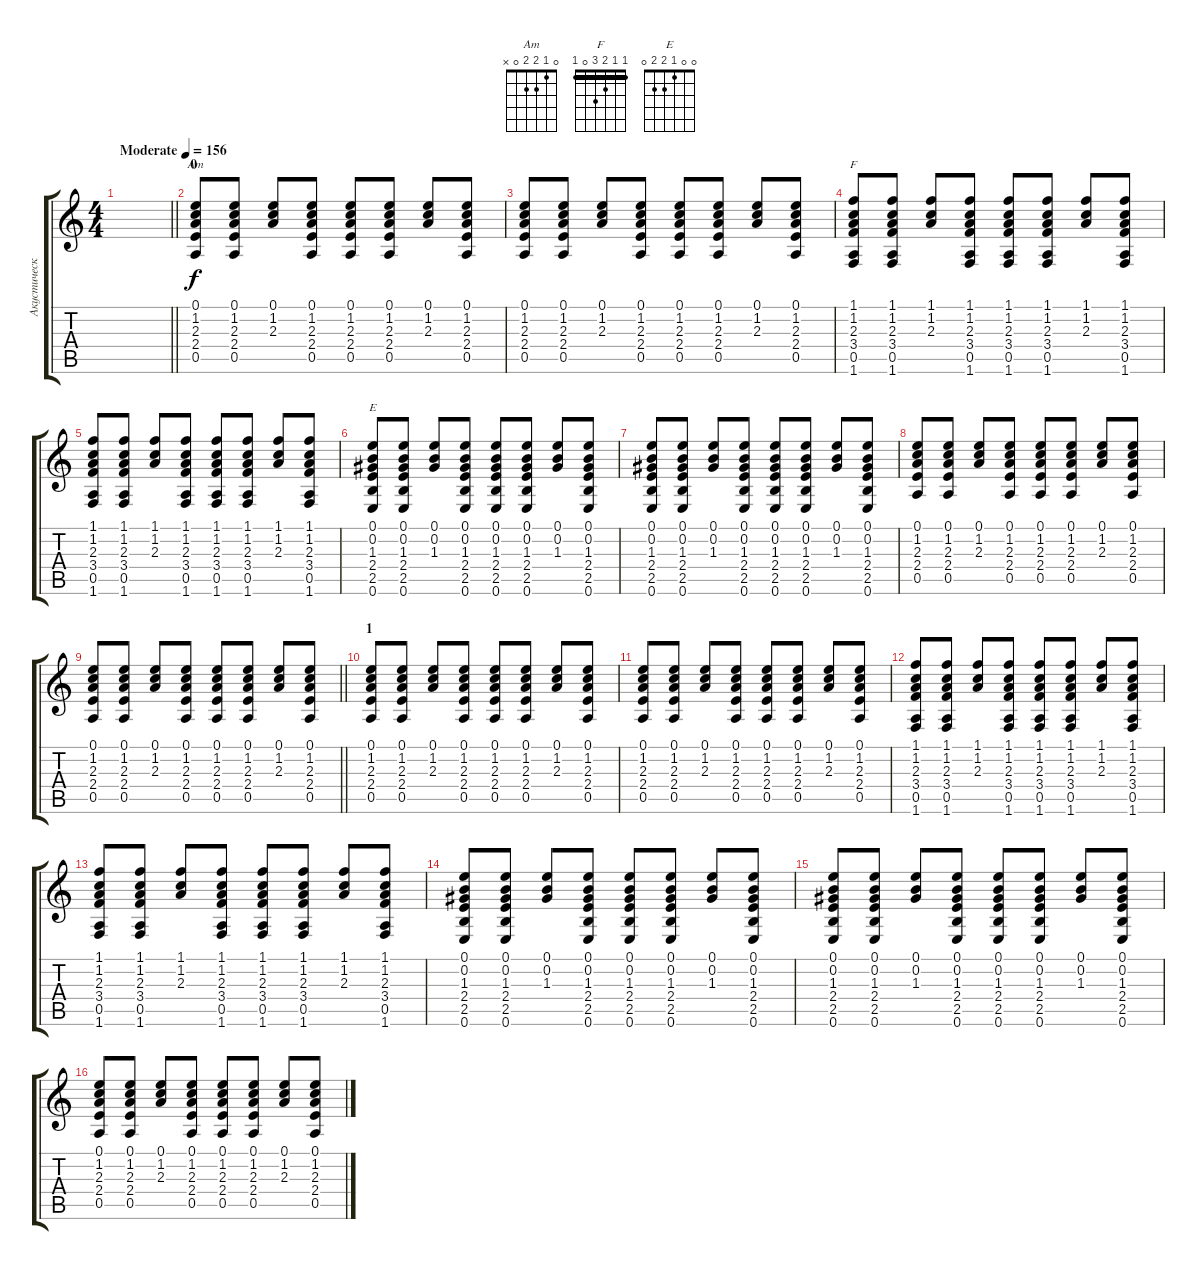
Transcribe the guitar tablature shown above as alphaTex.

\track ("Акустическая гитара" "Акустическ") {instrument acousticguitarsteel}
\staff {score tabs}
\tuning (E4 B3 G3 D3 A2 E2) {hide}
\chord ("Am" 0 1 2 2 0 x)
\chord ("F" 1 1 2 3 0 1) {barre 1}
\chord ("E" 0 0 1 2 2 0)
\ts (4 4)
\tempo (156 "Moderate")
\clef g2
\barLineRight lightlight
\ks c
|
\section ("" "0")
(0.1 1.2 2.3 2.4 0.5).8{ch "Am"} (0.1 1.2 2.3 2.4 0.5).8 (0.1 1.2 2.3).8 (0.1 1.2 2.3 2.4 0.5).8 (0.1 1.2 2.3 2.4 0.5).8 (0.1 1.2 2.3 2.4 0.5).8 (0.1 1.2 2.3).8 (0.1 1.2 2.3 2.4 0.5).8 |
(0.1 1.2 2.3 2.4 0.5).8 (0.1 1.2 2.3 2.4 0.5).8 (0.1 1.2 2.3).8 (0.1 1.2 2.3 2.4 0.5).8 (0.1 1.2 2.3 2.4 0.5).8 (0.1 1.2 2.3 2.4 0.5).8 (0.1 1.2 2.3).8 (0.1 1.2 2.3 2.4 0.5).8 |
(1.1 1.2 2.3 3.4 0.5 1.6).8{ch "F"} (1.1 1.2 2.3 3.4 0.5 1.6).8 (1.1 1.2 2.3).8 (1.1 1.2 2.3 3.4 0.5 1.6).8 (1.1 1.2 2.3 3.4 0.5 1.6).8 (1.1 1.2 2.3 3.4 0.5 1.6).8 (1.1 1.2 2.3).8 (1.1 1.2 2.3 3.4 0.5 1.6).8 |
(1.1 1.2 2.3 3.4 0.5 1.6).8 (1.1 1.2 2.3 3.4 0.5 1.6).8 (1.1 1.2 2.3).8 (1.1 1.2 2.3 3.4 0.5 1.6).8 (1.1 1.2 2.3 3.4 0.5 1.6).8 (1.1 1.2 2.3 3.4 0.5 1.6).8 (1.1 1.2 2.3).8 (1.1 1.2 2.3 3.4 0.5 1.6).8 |
(0.1 0.2 1.3 2.4 2.5 0.6).8{ch "E"} (0.1 0.2 1.3 2.4 2.5 0.6).8 (0.1 0.2 1.3).8 (0.1 0.2 1.3 2.4 2.5 0.6).8 (0.1 0.2 1.3 2.4 2.5 0.6).8 (0.1 0.2 1.3 2.4 2.5 0.6).8 (0.1 0.2 1.3).8 (0.1 0.2 1.3 2.4 2.5 0.6).8 |
(0.1 0.2 1.3 2.4 2.5 0.6).8 (0.1 0.2 1.3 2.4 2.5 0.6).8 (0.1 0.2 1.3).8 (0.1 0.2 1.3 2.4 2.5 0.6).8 (0.1 0.2 1.3 2.4 2.5 0.6).8 (0.1 0.2 1.3 2.4 2.5 0.6).8 (0.1 0.2 1.3).8 (0.1 0.2 1.3 2.4 2.5 0.6).8 |
(0.1 1.2 2.3 2.4 0.5).8 (0.1 1.2 2.3 2.4 0.5).8 (0.1 1.2 2.3).8 (0.1 1.2 2.3 2.4 0.5).8 (0.1 1.2 2.3 2.4 0.5).8 (0.1 1.2 2.3 2.4 0.5).8 (0.1 1.2 2.3).8 (0.1 1.2 2.3 2.4 0.5).8 |
\barLineRight lightlight
(0.1 1.2 2.3 2.4 0.5).8 (0.1 1.2 2.3 2.4 0.5).8 (0.1 1.2 2.3).8 (0.1 1.2 2.3 2.4 0.5).8 (0.1 1.2 2.3 2.4 0.5).8 (0.1 1.2 2.3 2.4 0.5).8 (0.1 1.2 2.3).8 (0.1 1.2 2.3 2.4 0.5).8 |
\section ("" "1")
(0.1 1.2 2.3 2.4 0.5).8 (0.1 1.2 2.3 2.4 0.5).8 (0.1 1.2 2.3).8 (0.1 1.2 2.3 2.4 0.5).8 (0.1 1.2 2.3 2.4 0.5).8 (0.1 1.2 2.3 2.4 0.5).8 (0.1 1.2 2.3).8 (0.1 1.2 2.3 2.4 0.5).8 |
(0.1 1.2 2.3 2.4 0.5).8 (0.1 1.2 2.3 2.4 0.5).8 (0.1 1.2 2.3).8 (0.1 1.2 2.3 2.4 0.5).8 (0.1 1.2 2.3 2.4 0.5).8 (0.1 1.2 2.3 2.4 0.5).8 (0.1 1.2 2.3).8 (0.1 1.2 2.3 2.4 0.5).8 |
(1.1 1.2 2.3 3.4 0.5 1.6).8 (1.1 1.2 2.3 3.4 0.5 1.6).8 (1.1 1.2 2.3).8 (1.1 1.2 2.3 3.4 0.5 1.6).8 (1.1 1.2 2.3 3.4 0.5 1.6).8 (1.1 1.2 2.3 3.4 0.5 1.6).8 (1.1 1.2 2.3).8 (1.1 1.2 2.3 3.4 0.5 1.6).8 |
(1.1 1.2 2.3 3.4 0.5 1.6).8 (1.1 1.2 2.3 3.4 0.5 1.6).8 (1.1 1.2 2.3).8 (1.1 1.2 2.3 3.4 0.5 1.6).8 (1.1 1.2 2.3 3.4 0.5 1.6).8 (1.1 1.2 2.3 3.4 0.5 1.6).8 (1.1 1.2 2.3).8 (1.1 1.2 2.3 3.4 0.5 1.6).8 |
(0.1 0.2 1.3 2.4 2.5 0.6).8 (0.1 0.2 1.3 2.4 2.5 0.6).8 (0.1 0.2 1.3).8 (0.1 0.2 1.3 2.4 2.5 0.6).8 (0.1 0.2 1.3 2.4 2.5 0.6).8 (0.1 0.2 1.3 2.4 2.5 0.6).8 (0.1 0.2 1.3).8 (0.1 0.2 1.3 2.4 2.5 0.6).8 |
(0.1 0.2 1.3 2.4 2.5 0.6).8 (0.1 0.2 1.3 2.4 2.5 0.6).8 (0.1 0.2 1.3).8 (0.1 0.2 1.3 2.4 2.5 0.6).8 (0.1 0.2 1.3 2.4 2.5 0.6).8 (0.1 0.2 1.3 2.4 2.5 0.6).8 (0.1 0.2 1.3).8 (0.1 0.2 1.3 2.4 2.5 0.6).8 |
(0.1 1.2 2.3 2.4 0.5).8 (0.1 1.2 2.3 2.4 0.5).8 (0.1 1.2 2.3).8 (0.1 1.2 2.3 2.4 0.5).8 (0.1 1.2 2.3 2.4 0.5).8 (0.1 1.2 2.3 2.4 0.5).8 (0.1 1.2 2.3).8 (0.1 1.2 2.3 2.4 0.5).8
